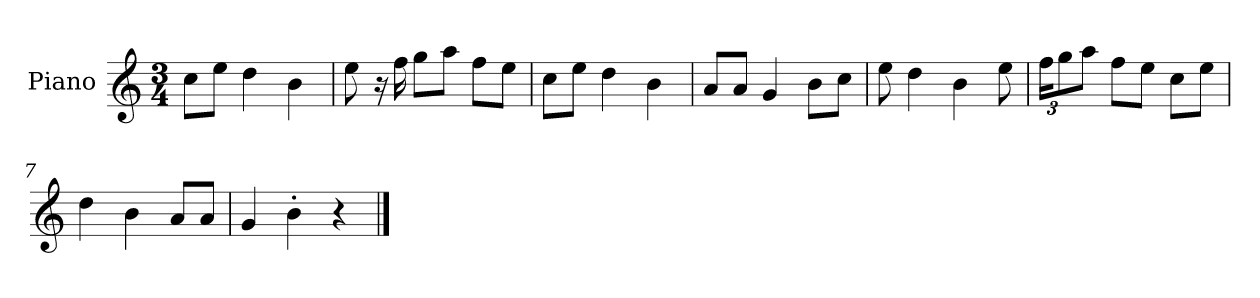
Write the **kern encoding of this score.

**kern
*part1
*staff1
*I"Piano
*I'P-no
*clefG2
*k[]
*M3/4
*MM175
=1
8cc\L
8ee\J
4dd\
4b\
=2
8ee\
16r
16ff\
8gg\L
8aa\J
8ff\L
8ee\J
=3
8cc\L
8ee\J
4dd\
4b\
=4
8a/L
8a/J
4g/
8b\L
8cc\J
=5
8ee\
4dd\
4b\
8ee\
=6
*Xbrackettup
24ff\KL
12gg\
8aa\J
8ff\L
8ee\J
8cc\L
8ee\J
=7
4dd\
4b\
8a/L
8a/J
!!LO:LB:g=z
=8
4g/
4b'\
4r
==
*-
